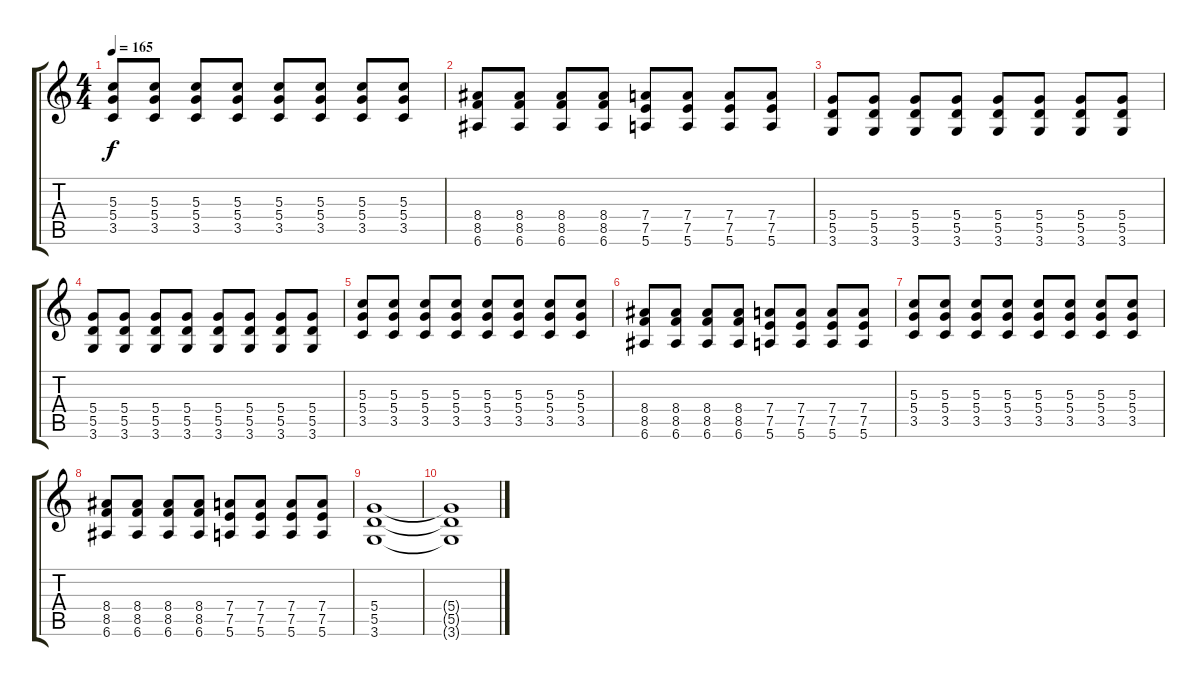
\track "" {instrument overdrivenguitar}
\staff {score tabs}
\tuning (E4 B3 G3 D3 A2 E2) {hide}
\ts (4 4)
\tempo 165
\clef g2
\ks c
(5.3 5.4 3.5).8{dy f} (5.3 5.4 3.5).8 (5.3 5.4 3.5).8 (5.3 5.4 3.5).8 (5.3 5.4 3.5).8 (5.3 5.4 3.5).8 (5.3 5.4 3.5).8 (5.3 5.4 3.5).8 |
(8.4 8.5 6.6).8 (8.4 8.5 6.6).8 (8.4 8.5 6.6).8 (8.4 8.5 6.6).8 (7.4 7.5 5.6).8 (7.4 7.5 5.6).8 (7.4 7.5 5.6).8 (7.4 7.5 5.6).8 |
(5.4 5.5 3.6).8 (5.4 5.5 3.6).8 (5.4 5.5 3.6).8 (5.4 5.5 3.6).8 (5.4 5.5 3.6).8 (5.4 5.5 3.6).8 (5.4 5.5 3.6).8 (5.4 5.5 3.6).8 |
(5.4 5.5 3.6).8 (5.4 5.5 3.6).8 (5.4 5.5 3.6).8 (5.4 5.5 3.6).8 (5.4 5.5 3.6).8 (5.4 5.5 3.6).8 (5.4 5.5 3.6).8 (5.4 5.5 3.6).8 |
(5.3 5.4 3.5).8 (5.3 5.4 3.5).8 (5.3 5.4 3.5).8 (5.3 5.4 3.5).8 (5.3 5.4 3.5).8 (5.3 5.4 3.5).8 (5.3 5.4 3.5).8 (5.3 5.4 3.5).8 |
(8.4 8.5 6.6).8 (8.4 8.5 6.6).8 (8.4 8.5 6.6).8 (8.4 8.5 6.6).8 (7.4 7.5 5.6).8 (7.4 7.5 5.6).8 (7.4 7.5 5.6).8 (7.4 7.5 5.6).8 |
(5.3 5.4 3.5).8 (5.3 5.4 3.5).8 (5.3 5.4 3.5).8 (5.3 5.4 3.5).8 (5.3 5.4 3.5).8 (5.3 5.4 3.5).8 (5.3 5.4 3.5).8 (5.3 5.4 3.5).8 |
(8.4 8.5 6.6).8 (8.4 8.5 6.6).8 (8.4 8.5 6.6).8 (8.4 8.5 6.6).8 (7.4 7.5 5.6).8 (7.4 7.5 5.6).8 (7.4 7.5 5.6).8 (7.4 7.5 5.6).8 |
(5.4 5.5 3.6).1 |
(5.4{t} 5.5{t} 3.6{t}).1
